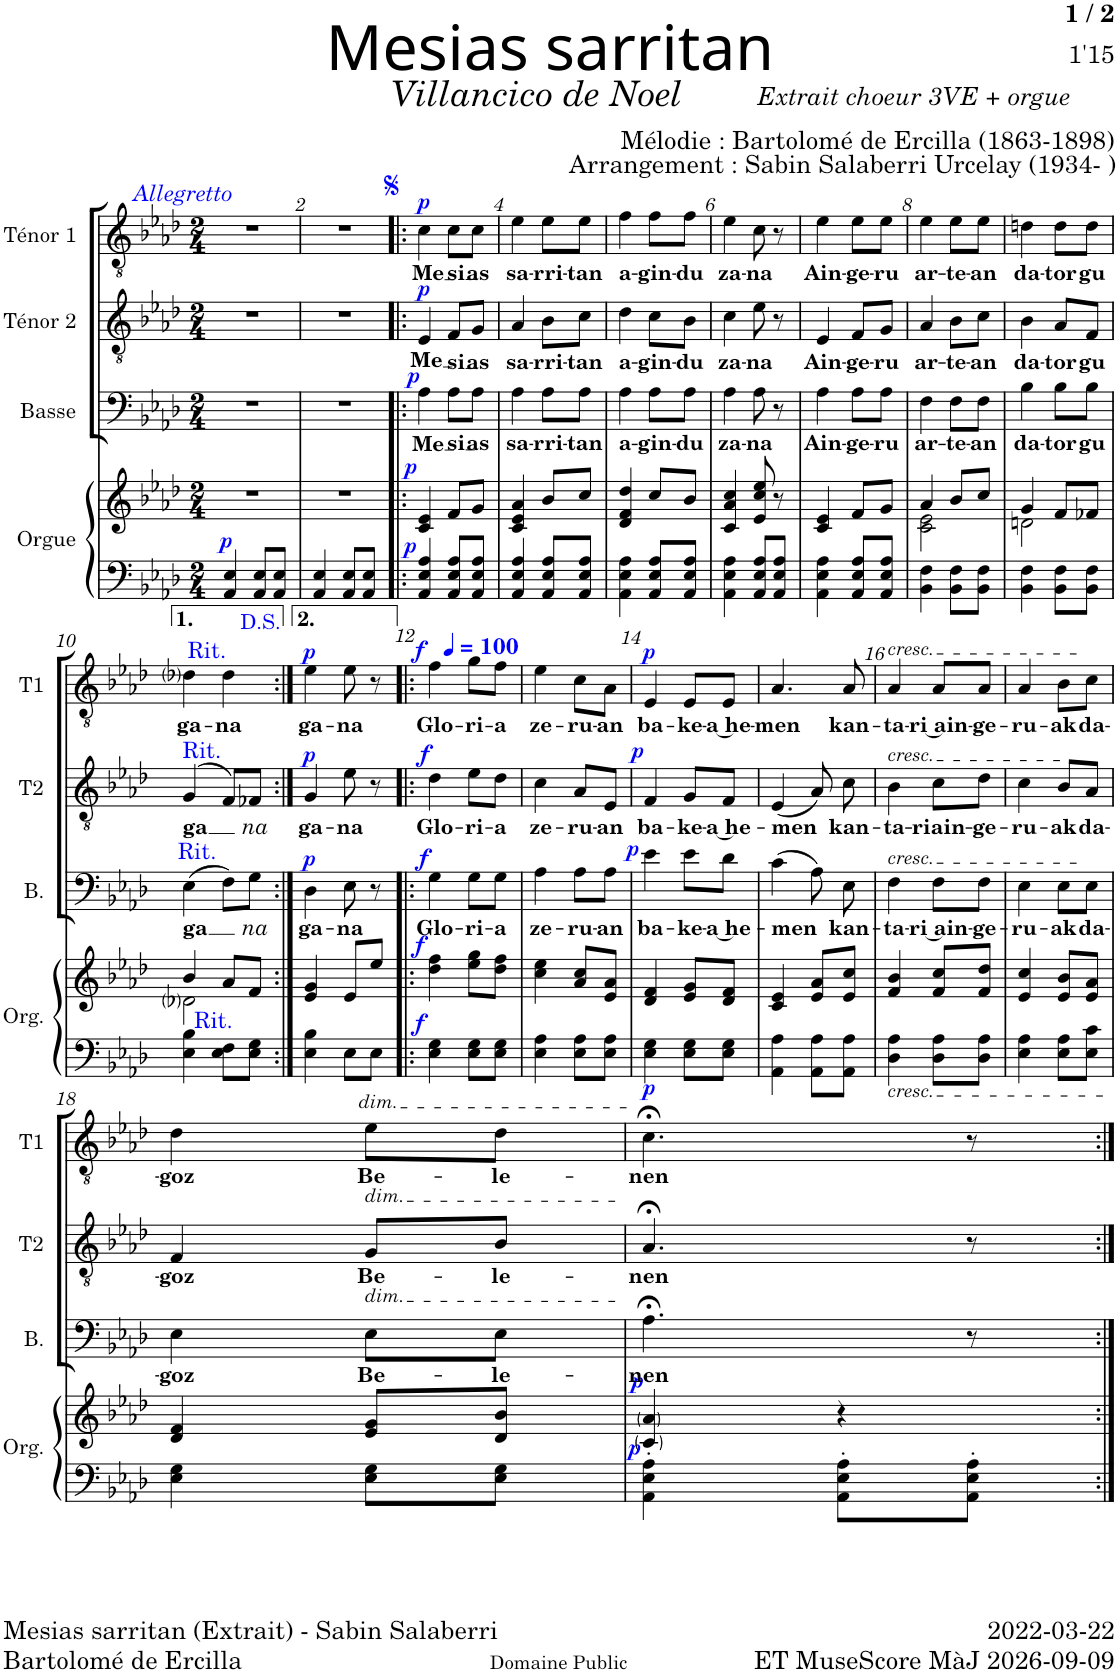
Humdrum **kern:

**kern	**kern	**dynam	**kern	**text	**dynam	**kern	**text	**dynam	**kern	**text	**dynam
*part4	*part4	*part4	*part3	*part3	*part3	*part2	*part2	*part2	*part1	*part1	*part1
*staff5	*staff4	*staff4/5	*staff3	*staff3	*staff3	*staff2	*staff2	*staff2	*staff1	*staff1	*staff1
*I"Orgue	*	*	*I"Basse	*	*	*I"Ténor 2	*	*	*I"Ténor 1	*	*
*I'Org.	*	*	*I'B.	*	*	*I'T2	*	*	*I'T1	*	*
*clefF4	*clefG2	*	*clefF4	*	*	*clefGv2	*	*	*clefGv2	*	*
*k[b-e-a-d-]	*k[b-e-a-d-]	*	*k[b-e-a-d-]	*	*	*k[b-e-a-d-]	*	*	*k[b-e-a-d-]	*	*
*M2/4	*M2/4	*	*M2/4	*	*	*M2/4	*	*	*M2/4	*	*
=1	=1	=1	=1	=1	=1	=1	=1	=1	=1	=1	=1
!	!	!	!	!	!	!	!	!	!LO:TX:a:i:color=#0000FF:t=Allegretto	!	!
!	!	!LO:DY:b=2	!	!	!	!	!	!	!	!	!
4AA-/ 4E-/	2r	p	2r	.	.	2r	.	.	2r	.	.
8AA-/ 8E-/L	.	.	.	.	.	.	.	.	.	.	.
8AA-/ 8E-/J	.	.	.	.	.	.	.	.	.	.	.
=2	=2	=2	=2	=2	=2	=2	=2	=2	=2	=2	=2
4AA-/ 4E-/	2r	.	2r	.	.	2r	.	.	2r	.	.
8AA-/ 8E-/L	.	.	.	.	.	.	.	.	.	.	.
8AA-/ 8E-/J	.	.	.	.	.	.	.	.	.	.	.
=3!|:	=3!|:	=3!|:	=3!|:	=3!|:	=3!|:	=3!|:	=3!|:	=3!|:	=3!|:	=3!|:	=3!|:
!	!	!LO:DY:b=2	!	!LO:LY:b	!	!	!LO:LY:b	!	!	!LO:LY:b	!
!	!	!LO:DY:n=1:b	!	!	!LO:DY:a	!	!	!LO:DY:a	!	!	!LO:DY:a
4AA-/ 4E-/ 4A-/	4c/ 4e-/	p p	4A-\	Me	p	4E-/	Me	p	4c\	Me	p
!	!	!	!	!LO:LY:b	!	!	!LO:LY:b	!	!	!LO:LY:b	!
8AA-/ 8E-/ 8A-/L	8f/L	.	8A-\L	si	.	8F/L	si	.	8c\L	si	.
!	!	!	!	!LO:LY:b	!	!	!LO:LY:b	!	!	!LO:LY:b	!
8AA-/ 8E-/ 8A-/J	8g/J	.	8A-\J	as	.	8G/J	as	.	8c\J	as	.
=4	=4	=4	=4	=4	=4	=4	=4	=4	=4	=4	=4
!	!	!	!	!LO:LY:b	!	!	!LO:LY:b	!	!	!LO:LY:b	!
4AA-/ 4E-/ 4A-/	4c/ 4e-/ 4a-/	.	4A-\	sa-	.	4A-/	sa-	.	4e-\	sa-	.
!	!	!	!	!LO:LY:b	!	!	!LO:LY:b	!	!	!LO:LY:b	!
8AA-/ 8E-/ 8A-/L	8b-/L	.	8A-\L	-rri-	.	8B-\L	-rri-	.	8e-\L	-rri-	.
!	!	!	!	!LO:LY:b	!	!	!LO:LY:b	!	!	!LO:LY:b	!
8AA-/ 8E-/ 8A-/J	8cc/J	.	8A-\J	-tan	.	8c\J	-tan	.	8e-\J	-tan	.
=5	=5	=5	=5	=5	=5	=5	=5	=5	=5	=5	=5
!	!	!	!	!LO:LY:b	!	!	!LO:LY:b	!	!	!LO:LY:b	!
4AA-\ 4E-\ 4A-\	4d-/ 4f/ 4dd-/	.	4A-\	a-	.	4d-\	a-	.	4f\	a-	.
!	!	!	!	!LO:LY:b	!	!	!LO:LY:b	!	!	!LO:LY:b	!
8AA-/ 8E-/ 8A-/L	8cc/L	.	8A-\L	-gin-	.	8c\L	-gin-	.	8f\L	-gin-	.
!	!	!	!	!LO:LY:b	!	!	!LO:LY:b	!	!	!LO:LY:b	!
8AA-/ 8E-/ 8A-/J	8b-/J	.	8A-\J	-du	.	8B-\J	-du	.	8f\J	-du	.
=6	=6	=6	=6	=6	=6	=6	=6	=6	=6	=6	=6
!	!	!	!	!LO:LY:b	!	!	!LO:LY:b	!	!	!LO:LY:b	!
4AA-\ 4E-\ 4A-\	4c/ 4a-/ 4cc/	.	4A-\	za-	.	4c\	za-	.	4e-\	za-	.
!	!	!	!	!LO:LY:b	!	!	!LO:LY:b	!	!	!LO:LY:b	!
8AA-/ 8E-/ 8A-/L	8e-/ 8cc/ 8ee-/	.	8A-\	-na	.	8e-\	-na	.	8c\	-na	.
8AA-/ 8E-/ 8A-/J	8r	.	8r	.	.	8r	.	.	8r	.	.
=7	=7	=7	=7	=7	=7	=7	=7	=7	=7	=7	=7
!	!	!	!	!LO:LY:b	!	!	!LO:LY:b	!	!	!LO:LY:b	!
4AA-\ 4E-\ 4A-\	4c/ 4e-/	.	4A-\	Ain-	.	4E-/	Ain-	.	4e-\	Ain-	.
!	!	!	!	!LO:LY:b	!	!	!LO:LY:b	!	!	!LO:LY:b	!
8AA-/ 8E-/ 8A-/L	8f/L	.	8A-\L	-ge-	.	8F/L	-ge-	.	8e-\L	-ge-	.
!	!	!	!	!LO:LY:b	!	!	!LO:LY:b	!	!	!LO:LY:b	!
8AA-/ 8E-/ 8A-/J	8g/J	.	8A-\J	-ru	.	8G/J	-ru	.	8e-\J	-ru	.
=8	=8	=8	=8	=8	=8	=8	=8	=8	=8	=8	=8
*	*^	*	*	*	*	*	*	*	*	*	*
!	!	!	!	!	!LO:LY:b	!	!	!LO:LY:b	!	!	!LO:LY:b	!
4BB-\ 4F\	4a-/	2c\ 2e-\	.	4F\	ar-	.	4A-/	ar-	.	4e-\	ar-	.
!	!	!	!	!	!LO:LY:b	!	!	!LO:LY:b	!	!	!LO:LY:b	!
8BB-\ 8F\L	8b-/L	.	.	8F\L	-te-	.	8B-\L	-te-	.	8e-\L	-te-	.
!	!	!	!	!	!LO:LY:b	!	!	!LO:LY:b	!	!	!LO:LY:b	!
8BB-\ 8F\J	8cc/J	.	.	8F\J	-an	.	8c\J	-an	.	8e-\J	-an	.
=9	=9	=9	=9	=9	=9	=9	=9	=9	=9	=9	=9	=9
!	!	!	!	!	!LO:LY:b	!	!	!LO:LY:b	!	!	!LO:LY:b	!
4BB-\ 4F\	4g/	2dn\	.	4B-\	da-	.	4B-\	da-	.	4dn\	da-	.
!	!	!	!	!	!LO:LY:b	!	!	!LO:LY:b	!	!	!LO:LY:b	!
8BB-\ 8F\L	8f/L	.	.	8B-\L	-tor	.	8A-/L	-tor	.	8d\L	-tor	.
!	!	!	!	!	!LO:LY:b	!	!	!LO:LY:b	!	!	!LO:LY:b	!
8BB-\ 8F\J	8f-X/J	.	.	8B-\J	gu	.	8F/J	gu	.	8d\J	gu	.
!!LO:LB:g=z
=10	=10	=10	=10	=10	=10	=10	=10	=10	=10	=10	=10	=10
!	!	!	!	!	!	!	!	!	!	!LO:TX:a:color=#0000FF:t=Rit.	!	!
!	!	!	!	!	!	!	!LO:TX:a:color=#0000FF:t=Rit.	!	!	!	!	!
!	!	!	!	!LO:TX:a:color=#0000FF:t=Rit.	!	!	!	!	!	!	!	!
!LO:TX:a:color=#0000FF:t=Rit.	!	!	!	!	!	!	!	!	!	!	!	!
!	!	!	!	!	!LO:LY:b	!	!	!LO:LY:b	!	!	!LO:LY:b	!
4E-\ 4B-\	4b-/	2d-i\	.	(4E-\	ga	.	(>4G/	ga	.	4d-i\	ga-	.
!	!	!	!	!	!	!	!	!	!	!	!LO:LY:b	!
8E-\ 8F\L	8a-/L	.	.	8F\L)	.	.	8F/L)	.	.	4d-\	-na	.
!	!	!	!	!	!LO:LY:b	!	!	!LO:LY:b	!	!	!	!
8E-\ 8G\J	8f/J	.	.	8G\J	na	.	8F-X/J	na	.	.	.	.
*	*v	*v	*	*	*	*	*	*	*	*	*	*
=11:|!	=11:|!	=11:|!	=11:|!	=11:|!	=11:|!	=11:|!	=11:|!	=11:|!	=11:|!	=11:|!	=11:|!
!	!	!	!	!LO:LY:b	!LO:DY:a	!	!LO:LY:b	!LO:DY:a	!	!LO:LY:b	!LO:DY:a
4E-\ 4B-\	4e-/ 4g/	.	4D-\	-ga-	p	4G/	ga-	p	4e-\	-ga-	p
!	!	!	!	!LO:LY:b	!	!	!LO:LY:b	!	!	!LO:LY:b	!
8E-\L	8e-/L	.	8E-\	-na	.	8e-\	-na	.	8e-\	-na	.
8E-\J	8ee-/J	.	8r	.	.	8r	.	.	8r	.	.
=12!|:	=12!|:	=12!|:	=12!|:	=12!|:	=12!|:	=12!|:	=12!|:	=12!|:	=12!|:	=12!|:	=12!|:
*	*	*	*	*	*	*	*	*	*MM100	*	*
!	!	!LO:DY:b=2	!	!LO:LY:b	!	!	!LO:LY:b	!	!	!LO:LY:b	!
!	!	!LO:DY:n=1:b	!	!	!LO:DY:a	!	!	!LO:DY:a	!	!	!LO:DY:a
4E-\ 4G\	4dd-\ 4ff\	f f	4G\	Glo-	f	4d-\	Glo-	f	4f\	Glo-	f
!	!	!	!	!LO:LY:b	!	!	!LO:LY:b	!	!	!LO:LY:b	!
8E-\ 8G\L	8ee-\ 8gg\L	.	8G\L	-ri-	.	8e-\L	-ri-	.	8g\L	-ri-	.
!	!	!	!	!LO:LY:b	!	!	!LO:LY:b	!	!	!LO:LY:b	!
8E-\ 8G\J	8dd-\ 8ff\J	.	8G\J	-a	.	8d-\J	-a	.	8f\J	-a	.
=13	=13	=13	=13	=13	=13	=13	=13	=13	=13	=13	=13
!	!	!	!	!LO:LY:b	!	!	!LO:LY:b	!	!	!LO:LY:b	!
4E-\ 4A-\	4cc\ 4ee-\	.	4A-\	ze-	.	4c\	ze-	.	4e-\	ze-	.
!	!	!	!	!LO:LY:b	!	!	!LO:LY:b	!	!	!LO:LY:b	!
8E-\ 8A-\L	8a-/ 8cc/L	.	8A-\L	-ru-	.	8A-/L	-ru-	.	8c\L	-ru-	.
!	!	!	!	!LO:LY:b	!	!	!LO:LY:b	!	!	!LO:LY:b	!
8E-\ 8A-\J	8e-/ 8a-/J	.	8A-\J	-an	.	8E-/J	-an	.	8A-\J	-an	.
=14	=14	=14	=14	=14	=14	=14	=14	=14	=14	=14	=14
!	!	!LO:DY:b=2	!	!LO:LY:b	!LO:DY:a	!	!LO:LY:b	!LO:DY:a	!	!LO:LY:b	!LO:DY:a
4E-\ 4G\	4d-/ 4f/	p	4e-\	ba-	p	4F/	ba-	p	4E-/	ba-	p
!	!	!	!	!LO:LY:b	!	!	!LO:LY:b	!	!	!LO:LY:b	!
8E-\ 8G\L	8e-/ 8g/L	.	8e-\L	-ke-	.	8G/L	-ke-	.	8E-/L	-ke-	.
!	!	!	!	!LO:LY:b	!	!	!LO:LY:b	!	!	!LO:LY:b	!
8E-\ 8G\J	8d-/ 8f/J	.	8d-\J	-a ͜he-	.	8F/J	-a ͜he-	.	8E-/J	-a ͜he-	.
=15	=15	=15	=15	=15	=15	=15	=15	=15	=15	=15	=15
!	!	!	!	!LO:LY:b	!	!	!LO:LY:b	!	!	!LO:LY:b	!
4AA-\ 4A-\	4c/ 4e-/	.	(4c\	-men	.	(4E-/	-men	.	4.A-/	-men	.
8AA-\ 8A-\L	8e-/ 8a-/L	.	8A-\)	.	.	8A-/)	.	.	.	.	.
!	!	!	!	!LO:LY:b	!	!	!LO:LY:b	!	!	!LO:LY:b	!
8AA-\ 8A-\J	8e-/ 8cc/J	.	8E-\	kan-	.	8c\	kan-	.	8A-/	kan-	.
=16	=16	=16	=16	=16	=16	=16	=16	=16	=16	=16	=16
!	!	!	!	!	!	!	!	!	!LO:TX:a:i:t=cresc.	!	!
!	!	!	!	!	!	!LO:TX:a:i:t=cresc.	!	!	!	!	!
!	!	!	!LO:TX:a:i:t=cresc.	!	!	!	!	!	!	!	!
!LO:TX:b:i:t=cresc.	!	!	!	!	!	!	!	!	!	!	!
!	!	!	!	!LO:LY:b	!	!	!LO:LY:b	!	!	!LO:LY:b	!
4D-\ 4A-\	4f/ 4b-/	.	4F\	-ta-	.	4B-\	-ta-	.	4A-/	-ta-	.
!	!	!	!	!LO:LY:b	!	!	!LO:LY:b	!	!	!LO:LY:b	!
8D-\ 8A-\L	8f/ 8cc/L	.	8F\L	-ri ͜ain-	.	8c\L	-riain-	.	8A-/L	-ri ͜ain-	.
!	!	!	!	!LO:LY:b	!	!	!LO:LY:b	!	!	!LO:LY:b	!
8D-\ 8A-\J	8f/ 8dd-/J	.	8F\J	-ge-	.	8d-\J	-ge-	.	8A-/J	-ge-	.
=17	=17	=17	=17	=17	=17	=17	=17	=17	=17	=17	=17
!	!	!	!	!LO:LY:b	!	!	!LO:LY:b	!	!	!LO:LY:b	!
4E-\ 4A-\	4e-/ 4cc/	.	4E-\	-ru-	.	4c\	-ru-	.	4A-/	-ru-	.
!	!	!	!	!LO:LY:b	!	!	!LO:LY:b	!	!	!LO:LY:b	!
8E-\ 8A-\L	8e-/ 8b-/L	.	8E-\L	-ak	.	8B-/L	-ak	.	8B-\L	-ak	.
!	!	!	!	!LO:LY:b	!	!	!LO:LY:b	!	!	!LO:LY:b	!
8E-\ 8c\J	8e-/ 8a-/J	.	8E-\J	da-	.	8A-/J	da-	.	8c\J	da-	.
!!LO:LB:g=z
=18	=18	=18	=18	=18	=18	=18	=18	=18	=18	=18	=18
!	!	!	!	!LO:LY:b	!	!	!LO:LY:b	!	!	!LO:LY:b	!
4E-\ 4G\	4d-/ 4f/	.	4E-\	-goz	.	4F/	-goz	.	4d-\	-goz	.
!	!	!	!	!	!	!	!	!	!LO:TX:a:i:t=dim.	!	!
!	!	!	!	!	!	!LO:TX:a:i:t=dim.	!	!	!	!	!
!	!	!	!LO:TX:a:i:t=dim.	!	!	!	!	!	!	!	!
!	!	!	!	!LO:LY:b	!	!	!LO:LY:b	!	!	!LO:LY:b	!
8E-\ 8G\L	8e-/ 8g/L	.	8E-\L	Be-	.	8G/L	Be-	.	8e-\L	Be-	.
!	!	!	!	!LO:LY:b	!	!	!LO:LY:b	!	!	!LO:LY:b	!
8E-\ 8G\J	8d-/ 8b-/J	.	8E-\J	-le-	.	8B-/J	-le-	.	8d-\J	-le-	.
=19	=19	=19	=19	=19	=19	=19	=19	=19	=19	=19	=19
!	!	!LO:DY:b=2	!	!LO:LY:b	!	!	!LO:LY:b	!	!	!LO:LY:b	!
!	!	!LO:DY:n=1:b	!	!	!	!	!	!	!	!	!
4AA-\' 4E-\' 4A-\'	4c/ 4a-/	p p	4.A-;<\	-nen	.	4.A-;</	-nen	.	4.c;<\	-nen	.
8AA-\' 8E-\' 8A-\'L	4r	.	.	.	.	.	.	.	.	.	.
8AA-\' 8E-\' 8A-\'J	.	.	8r	.	.	8r	.	.	8r	.	.
=:|!	=:|!	=:|!	=:|!	=:|!	=:|!	=:|!	=:|!	=:|!	=:|!	=:|!	=:|!
*-	*-	*-	*-	*-	*-	*-	*-	*-	*-	*-	*-
